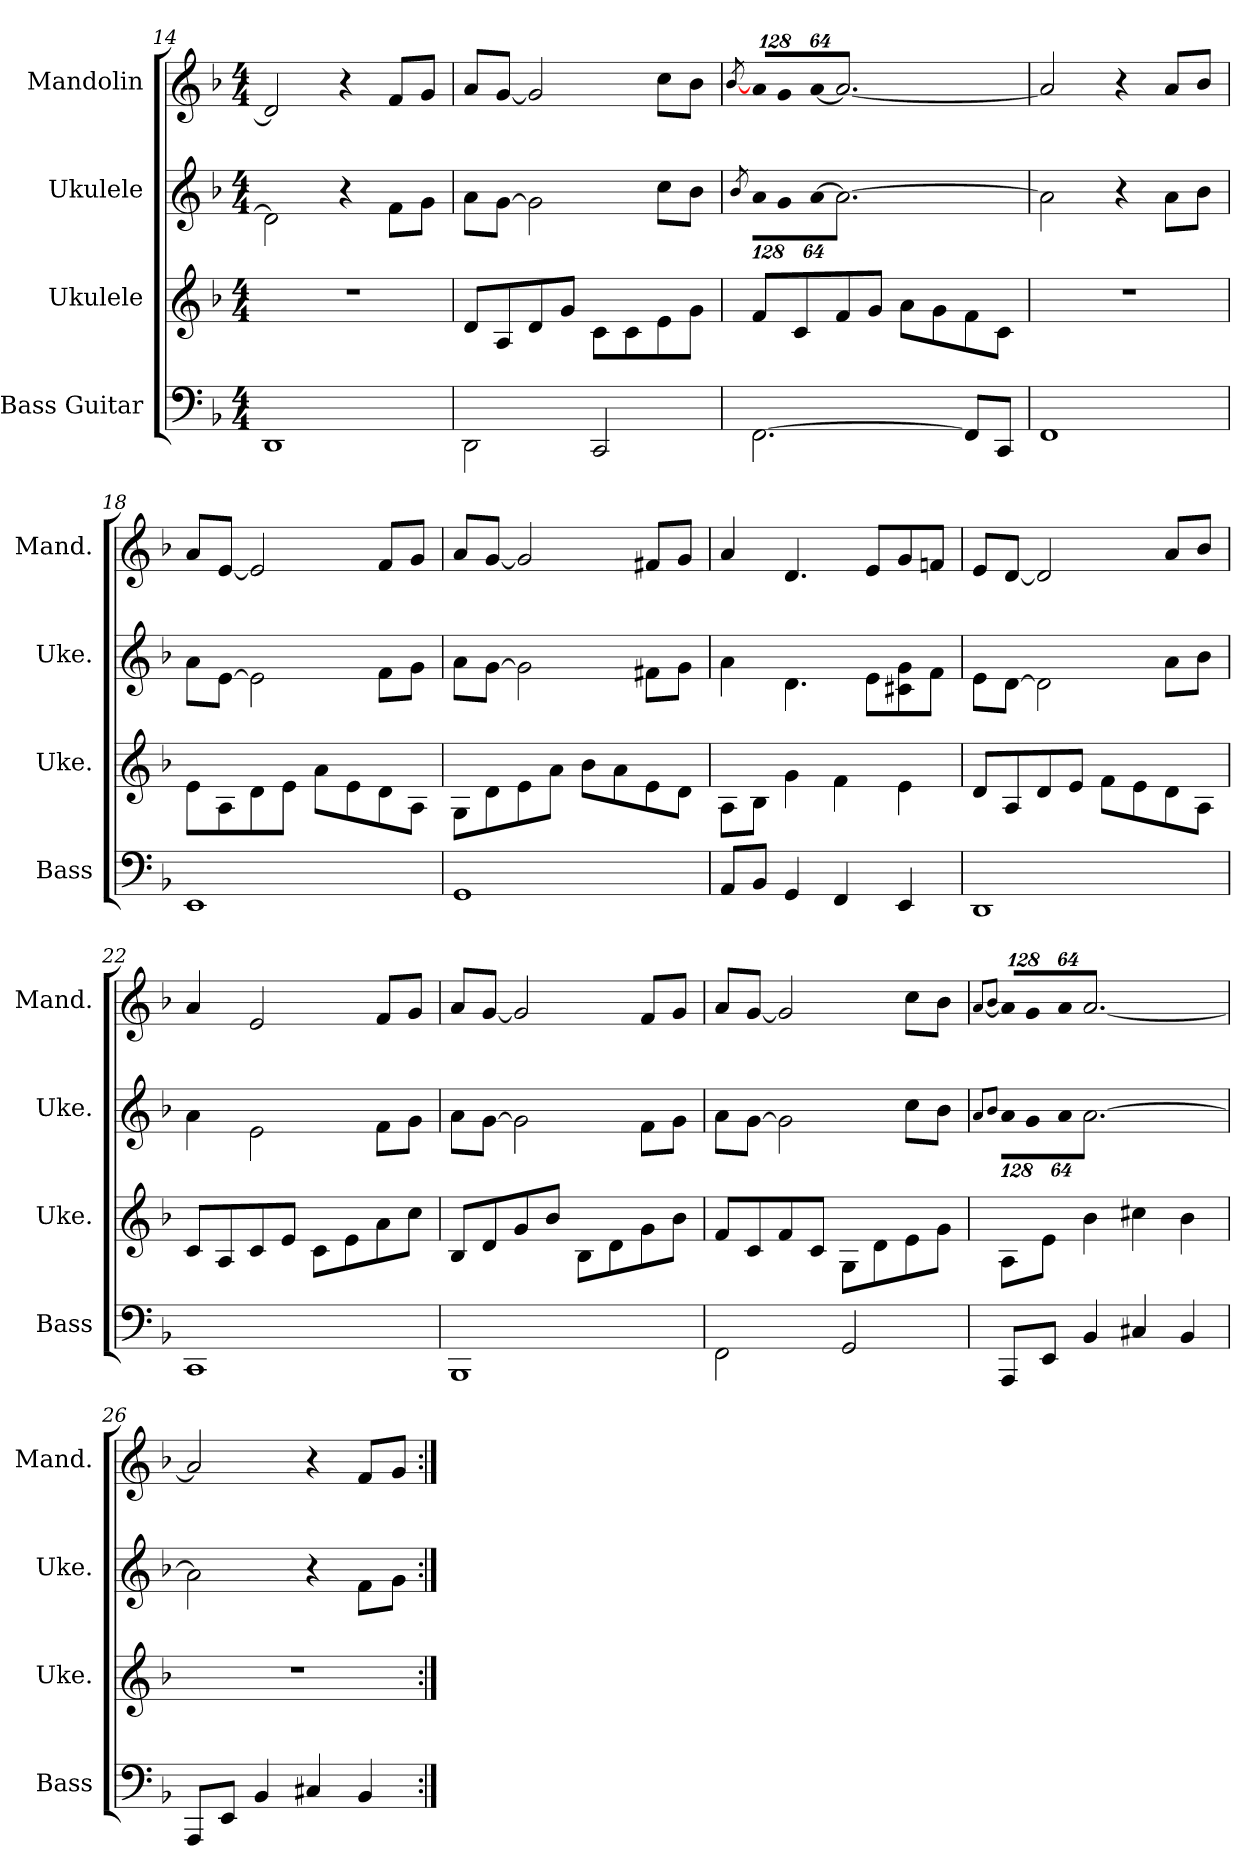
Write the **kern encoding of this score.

**kern	**kern	**kern	**kern
*part4	*part3	*part2	*part1
*staff4	*staff3	*staff2	*staff1
*I"Bass Guitar	*I"Ukulele	*I"Ukulele	*I"Mandolin
*I'Bass	*I'Uke.	*I'Uke.	*I'Mand.
*	*	*	*clefG2
*k[b-]	*k[b-]	*k[b-]	*k[b-]
*F:	*F:	*F:	*F:
*M4/4	*M4/4	*M4/4	*M4/4
=14	=14	=14	=14
1DDi	1r	2dj\]	2dZ/]
.	.	4r	4r
.	.	8fj\L	8fZ/L
.	.	8gj\J	8gZ/J
=15	=15	=15	=15
2DDi\	8dV/L	8aj\L	8aZ/L
.	8AV/	[8gj\J	[8gZ/J
.	8dV/	2gj\]	2gZ/]
.	8gV/J	.	.
2CCi/	8cV\L	.	.
.	8cV\	.	.
.	8eV\	8ccj\L	8ccZ\L
.	8gV\J	8b-j\J	8b-Z\J
!!LO:PB:g=z
=16	=16	=16	=16
.	.	8qb-j/	[8qb-Z/
*	*	*Xbrackettup	*
!	!	!LO:N:vis=8	!
*	*	*	*Xbrackettup
!	!	!	!LO:N:vis=8
[2.FFi\	8fV/L	1024%85aj\L	1024%85aZ/L
!	!	!LO:N:vis=8	!LO:N:vis=8
.	.	1024%85gj\	1024%85gZ/
.	8cV/	.	.
!	!	!LO:N:vis=8	!LO:N:vis=8
.	.	[512%43aj\J	[512%43aZ/J
.	8fV/	2.aj\_	2.aZ/_
.	8gV/J	.	.
.	8aV\L	.	.
.	8gV\	.	.
8FFi/L]	8fV\	.	.
8CCi/J	8cV\J	.	.
=17	=17	=17	=17
1FFi	1r	2aj\]	2aZ/]
.	.	4r	4r
.	.	8aj\L	8aZ/L
.	.	8b-j\J	8b-Z/J
=18	=18	=18	=18
1EEi	8eV\L	8aj\L	8aZ/L
.	8AV\	[8ej\J	[8eZ/J
.	8dV\	2ej\]	2eZ/]
.	8eV\J	.	.
.	8aV\L	.	.
.	8eV\	.	.
.	8dV\	8fj\L	8fZ/L
.	8AV\J	8gj\J	8gZ/J
=19	=19	=19	=19
1GGi	8GV\L	8aj\L	8aZ/L
.	8dV\	[8gj\J	[8gZ/J
.	8eV\	2gj\]	2gZ/]
.	8aV\J	.	.
.	8b-V\L	.	.
.	8aV\	.	.
.	8eV\	8f#j\L	8f#XZ/L
.	8dV\J	8gj\J	8gZ/J
!!LO:LB:g=z
=20	=20	=20	=20
8AAi/L	8AV\L	4aj\	4aZ/
8BB-i/J	8B-V\J	.	.
4GGi/	4gV\	4.dj\	4.dZ/
4FFi/	4fV\	.	.
.	.	8ej\L	8eZ/L
4EEi/	4eV\	8c#j\ 8gj	8gZ/
.	.	8fj\J	8fnZ/J
=21	=21	=21	=21
1DDi	8dV/L	8ej\L	8eZ/L
.	8AV/	[8dj\J	[8dZ/J
.	8dV/	2dj\]	2dZ/]
.	8eV/J	.	.
.	8fV\L	.	.
.	8eV\	.	.
.	8dV\	8aj\L	8aZ/L
.	8AV\J	8b-j\J	8b-Z/J
=22	=22	=22	=22
1CCi	8cV/L	4aj\	4aZ/
.	8AV/	.	.
.	8cV/	2ej\	2eZ/
.	8eV/J	.	.
.	8cV\L	.	.
.	8eV\	.	.
.	8aV\	8fj\L	8fZ/L
.	8ccV\J	8gj\J	8gZ/J
=23	=23	=23	=23
1BBB-i	8B-V/L	8aj\L	8aZ/L
.	8dV/	[8gj\J	[8gZ/J
.	8gV/	2gj\]	2gZ/]
.	8b-V/J	.	.
.	8B-V\L	.	.
.	8dV\	.	.
.	8gV\	8fj\L	8fZ/L
.	8b-V\J	8gj\J	8gZ/J
!!LO:LB:g=z
=24	=24	=24	=24
2FFi\	8fV/L	8aj\L	8aZ/L
.	8cV/	[8gj\J	[8gZ/J
.	8fV/	2gj\]	2gZ/]
.	8cV/J	.	.
2GGi/	8GV\L	.	.
.	8dV\	.	.
.	8eV\	8ccj\L	8ccZ\L
.	8gV\J	8b-j\J	8b-Z\J
=25	=25	=25	=25
.	.	8qaj/L	[8qaZ/L
.	.	8qb-j/J	8qb-Z/J
!	!	!LO:N:vis=8	!LO:N:vis=8
8AAAi/L	8AV\L	1024%85aj\L	1024%85aZ/L]
!	!	!LO:N:vis=8	!LO:N:vis=8
.	.	1024%85gj\	1024%85gZ/
8EEi/J	8eV\J	.	.
!	!	!LO:N:vis=8	!LO:N:vis=8
.	.	512%43aj\J	512%43aZ/J
4BB-i/	4b-V\	[2.aj\	[2.aZ/
4C#i/	4cc#V\	.	.
4BB-i/	4b-V\	.	.
=26	=26	=26	=26
8AAAi/L	1r	2aj\]	2aZ/]
8EEi/J	.	.	.
4BB-i/	.	.	.
4C#i/	.	4r	4r
4BB-i/	.	8fj\L	8fZ/L
.	.	8gj\J	8gZ/J
=:|!	=:|!	=:|!	=:|!
*-	*-	*-	*-
